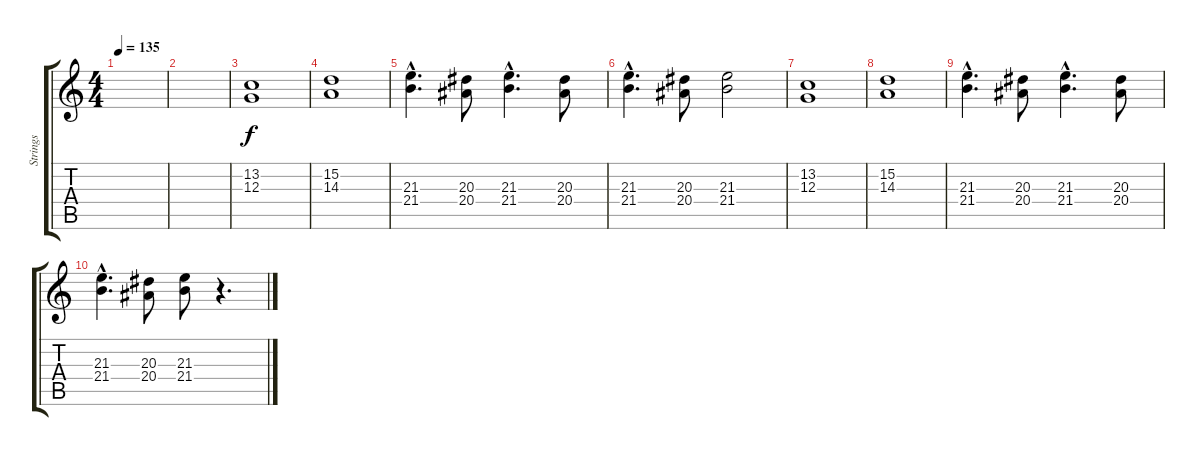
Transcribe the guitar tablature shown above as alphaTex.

\track ("Strings" "Strings") {instrument stringensemble1}
\staff {score tabs}
\tuning (E4 B3 G3 D3 A2 E2) {hide}
\ts (4 4)
\tempo 135
\clef g2
\ks c
|
|
(13.2 12.3).1{volume 12} |
(15.2 14.3).1 |
(21.3{hac} 21.4{hac}).4{d} (20.3 20.4).8 (21.3{hac} 21.4{hac}).4{d} (20.3 20.4).8 |
(21.3{hac} 21.4{hac}).4{d} (20.3 20.4).8 (21.3 21.4).2 |
(13.2 12.3).1 |
(15.2 14.3).1 |
(21.3{hac} 21.4{hac}).4{d} (20.3 20.4).8 (21.3{hac} 21.4{hac}).4{d} (20.3 20.4).8 |
(21.3{hac} 21.4{hac}).4{d} (20.3 20.4).8 (21.3 21.4).8 r.4{d}
